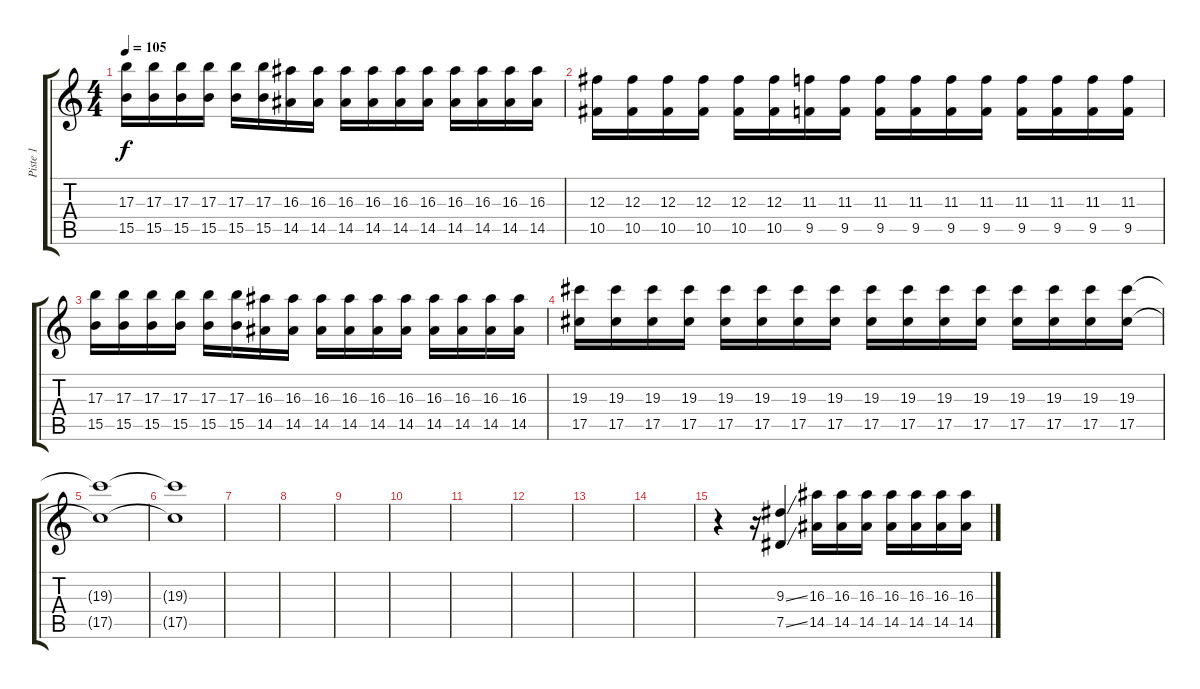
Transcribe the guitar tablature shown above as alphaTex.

\track ("Piste 1" "Piste 1") {instrument distortionguitar}
\staff {score tabs}
\tuning (Eb4 Bb3 Gb3 Db3 Ab2 Db2) {hide}
\ts (4 4)
\tempo 105
\clef g2
\ks c
(17.3 15.5).16{dy f} (17.3 15.5).16 (17.3 15.5).16 (17.3 15.5).16 (17.3 15.5).16 (17.3 15.5).16 (16.3 14.5).16 (16.3 14.5).16 (16.3 14.5).16 (16.3 14.5).16 (16.3 14.5).16 (16.3 14.5).16 (16.3 14.5).16 (16.3 14.5).16 (16.3 14.5).16 (16.3 14.5).16 |
(12.3 10.5).16 (12.3 10.5).16 (12.3 10.5).16 (12.3 10.5).16 (12.3 10.5).16 (12.3 10.5).16 (11.3 9.5).16 (11.3 9.5).16 (11.3 9.5).16 (11.3 9.5).16 (11.3 9.5).16 (11.3 9.5).16 (11.3 9.5).16 (11.3 9.5).16 (11.3 9.5).16 (11.3 9.5).16 |
(17.3 15.5).16 (17.3 15.5).16 (17.3 15.5).16 (17.3 15.5).16 (17.3 15.5).16 (17.3 15.5).16 (16.3 14.5).16 (16.3 14.5).16 (16.3 14.5).16 (16.3 14.5).16 (16.3 14.5).16 (16.3 14.5).16 (16.3 14.5).16 (16.3 14.5).16 (16.3 14.5).16 (16.3 14.5).16 |
(19.3 17.5).16 (19.3 17.5).16 (19.3 17.5).16 (19.3 17.5).16 (19.3 17.5).16 (19.3 17.5).16 (19.3 17.5).16 (19.3 17.5).16 (19.3 17.5).16 (19.3 17.5).16 (19.3 17.5).16 (19.3 17.5).16 (19.3 17.5).16 (19.3 17.5).16 (19.3 17.5).16 (19.3 17.5).16 |
(19.3{t} 17.5{t}).1 |
(19.3{t} 17.5{t}).1 |
|
|
|
|
|
|
|
|
r.4 r.16 (9.3{ss} 7.5{ss}).4 (16.3 14.5).16 (16.3 14.5).16 (16.3 14.5).16 (16.3 14.5).16 (16.3 14.5).16 (16.3 14.5).16 (16.3 14.5).16
